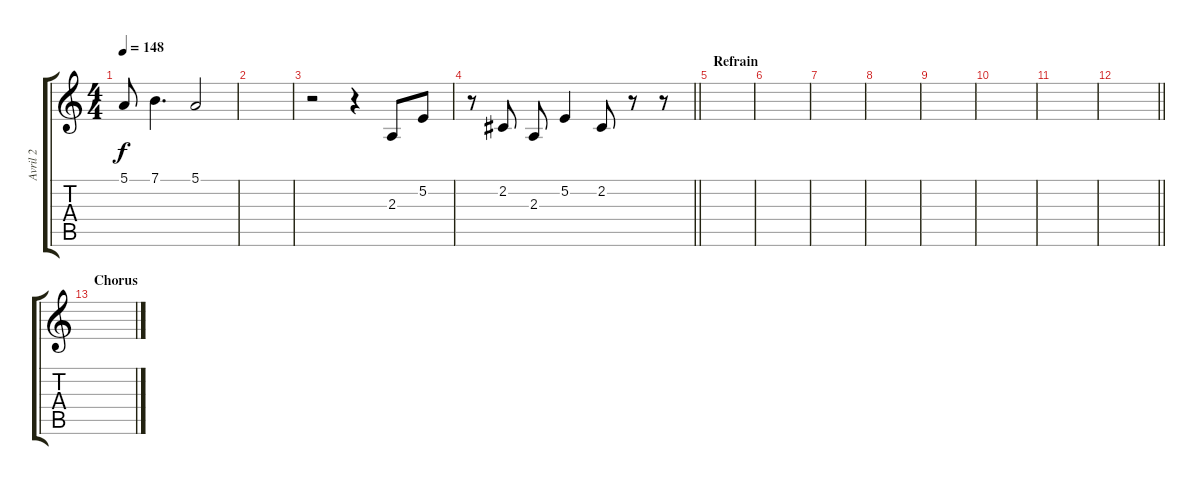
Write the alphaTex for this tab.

\track ("Avril 2" "Avril 2") {instrument electricgrandpiano}
\staff {score tabs}
\tuning (E4 B3 G3 D3 A2 E2) {hide}
\ts (4 4)
\tempo 148
\clef g2
\ks c
5.1.8{dy f} 7.1.4{d} 5.1.2 |
|
r.2 r.4 2.3.8 5.2.8 |
\barLineRight lightlight
r.8 2.2.8 2.3.8 5.2.4 2.2.8 r.8 r.8 |
\section ("" "Refrain")
|
|
|
|
|
|
|
\barLineRight lightlight
|
\section ("" "Chorus")
